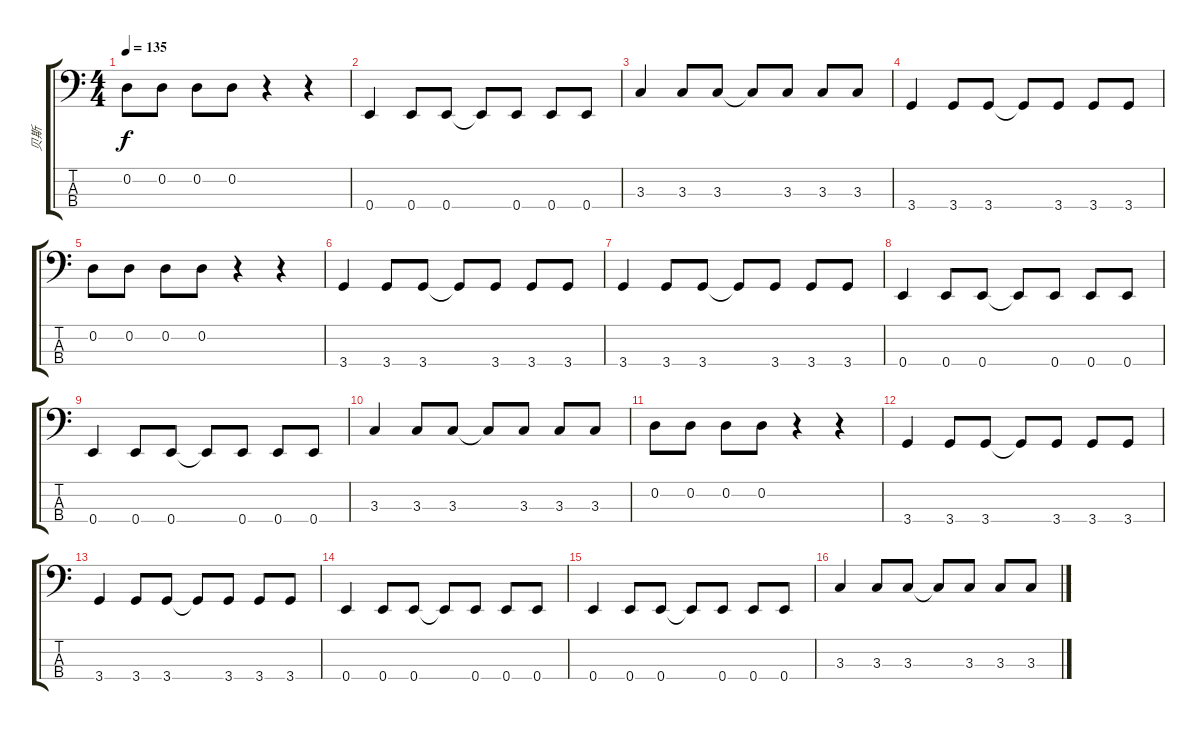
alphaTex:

\track ("贝斯" "贝斯") {instrument electricbasspick}
\staff {score tabs}
\tuning (G2 D2 A1 E1) {hide}
\ts (4 4)
\tempo 135
\clef f4
\ks c
0.2.8{dy f} 0.2.8 0.2.8 0.2.8 r.4 r.4 |
0.4.4 0.4.8 0.4.8 0.4{t}.8 0.4.8 0.4.8 0.4.8 |
3.3.4 3.3.8 3.3.8 3.3{t}.8 3.3.8 3.3.8 3.3.8 |
3.4.4 3.4.8 3.4.8 3.4{t}.8 3.4.8 3.4.8 3.4.8 |
0.2.8 0.2.8 0.2.8 0.2.8 r.4 r.4 |
3.4.4 3.4.8 3.4.8 3.4{t}.8 3.4.8 3.4.8 3.4.8 |
3.4.4 3.4.8 3.4.8 3.4{t}.8 3.4.8 3.4.8 3.4.8 |
0.4.4 0.4.8 0.4.8 0.4{t}.8 0.4.8 0.4.8 0.4.8 |
0.4.4 0.4.8 0.4.8 0.4{t}.8 0.4.8 0.4.8 0.4.8 |
3.3.4 3.3.8 3.3.8 3.3{t}.8 3.3.8 3.3.8 3.3.8 |
0.2.8 0.2.8 0.2.8 0.2.8 r.4 r.4 |
3.4.4 3.4.8 3.4.8 3.4{t}.8 3.4.8 3.4.8 3.4.8 |
3.4.4 3.4.8 3.4.8 3.4{t}.8 3.4.8 3.4.8 3.4.8 |
0.4.4 0.4.8 0.4.8 0.4{t}.8 0.4.8 0.4.8 0.4.8 |
0.4.4 0.4.8 0.4.8 0.4{t}.8 0.4.8 0.4.8 0.4.8 |
3.3.4 3.3.8 3.3.8 3.3{t}.8 3.3.8 3.3.8 3.3.8
